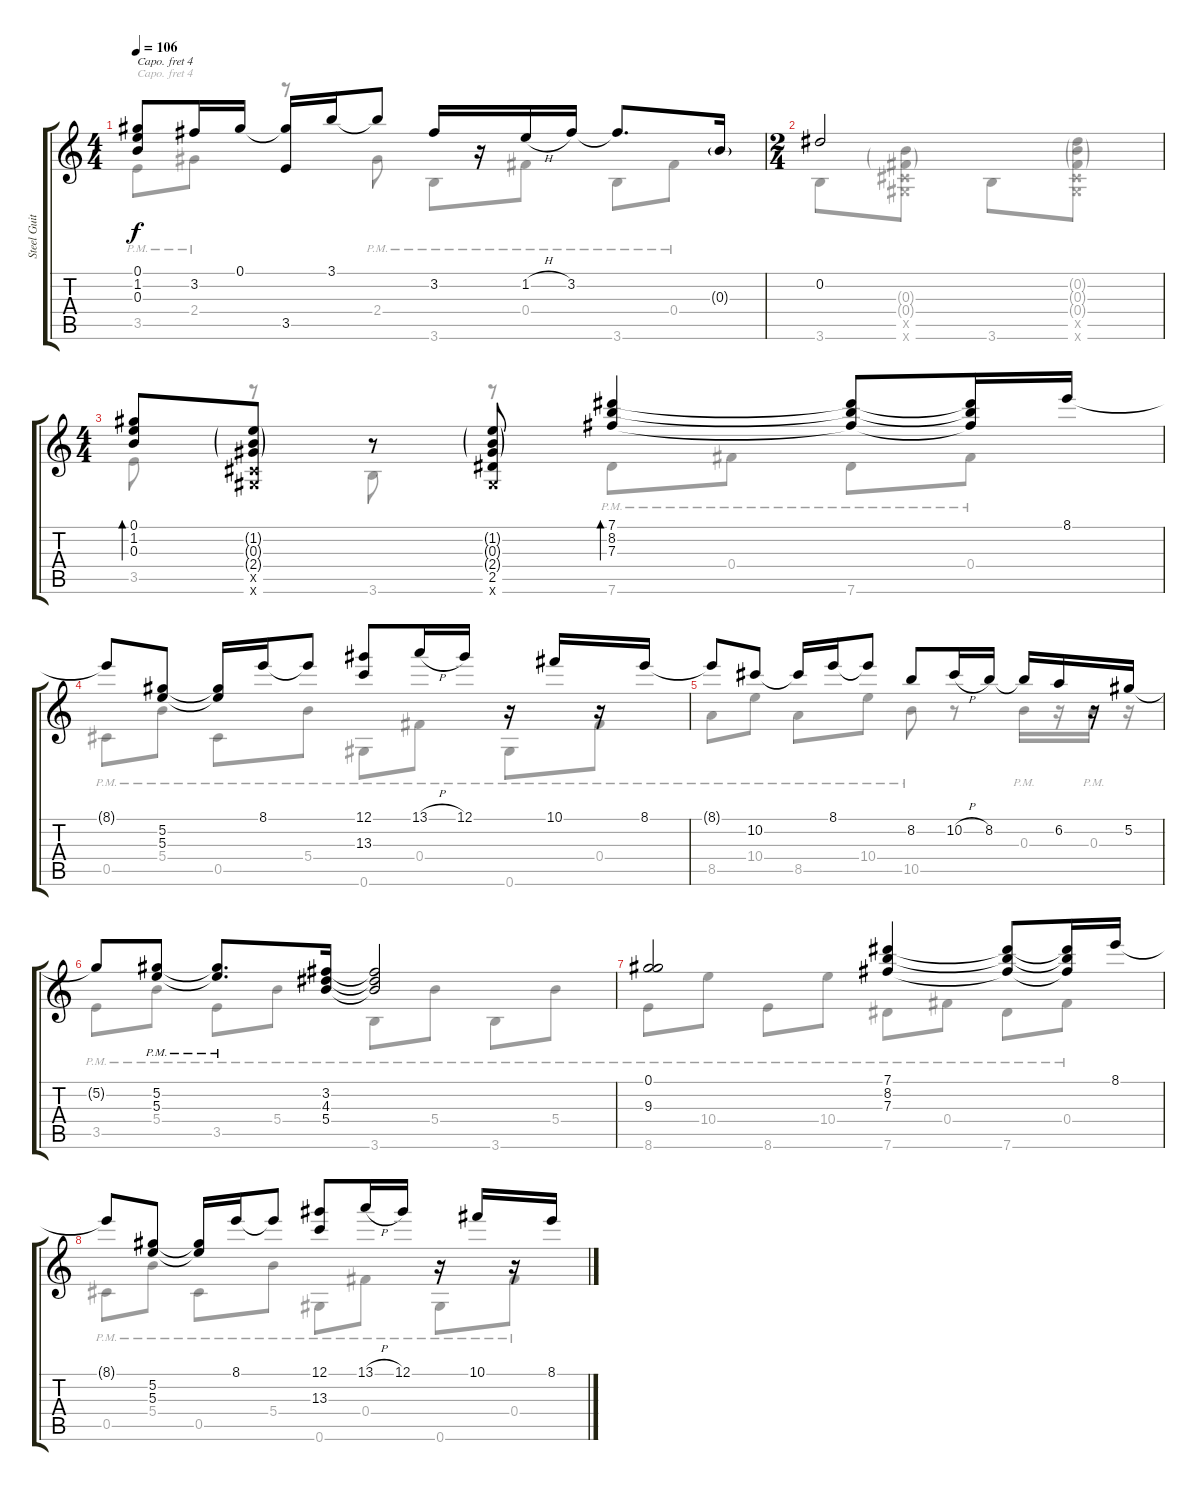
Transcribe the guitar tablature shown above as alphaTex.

\track ("Steel Guitar" "Steel Guit") {instrument acousticguitarsteel}
\staff {score tabs}
\capo 4
\tuning (E4 B3 G3 D3 A2 E2) {hide}
\voice
\ts (4 4)
\tempo 106
\clef g2
\ks c
(0.1 1.2 0.3).8{dy f} 3.2.16 0.1.16 (0.1{t} 3.5).16 3.1.16 3.1{t}.8 3.2.16 r.16 1.2{h}.16 3.2.16 3.2{t}.8{d} 0.3{g}.16 |
\ts (2 4)
0.2.2 |
\ts (4 4)
(0.1 1.2 0.3).8{bd 60} (1.2{g} 0.3{g} 2.4{g} 0.5{x} 0.6{x}).8 r.8 (1.2{g} 0.3{g} 2.4{g} 2.5 0.6{x}).8 (7.1 8.2 7.3).4{bd 60} (7.1{t} 8.2{t} 7.3{t}).8 (7.1{t} 8.2{t} 7.3{t}).16 8.1.16 |
8.1{t}.8 (5.2 5.3).8 (5.2{t} 5.3{t}).16 8.1.16 8.1{t}.8 (12.1 13.3).8 13.1{h}.16 12.1.16 r.16 10.1.16 r.16 8.1.16 |
8.1{t}.8 10.2.8 10.2{t}.16 8.1.16 8.1{t}.8 8.2.8 10.2{h}.16 8.2.16 8.2{t}.16 6.2.16 r.16 5.2.16 |
5.2{t}.8 (5.2 5.3{pm}).8 (5.2{t} 5.3{pm t}).8{d} (3.2 4.3 5.4).16 (3.2{t} 4.3{t} 5.4{t}).2 |
(0.1 9.3).2 (7.1 8.2 7.3).4 (7.1{t} 8.2{t} 7.3{t}).8 (7.1{t} 8.2{t} 7.3{t}).16 8.1.16 |
8.1{t}.8 (5.2 5.3).8 (5.2{t} 5.3{t}).16 8.1.16 8.1{t}.8 (12.1 13.3).8 13.1{h}.16 12.1.16 r.16 10.1.16 r.16 8.1.16
\voice
\clef g2
\ottava regular
\simile none
\ks c
3.5{pm}.8{dy f} 2.4{pm}.8 r.8 2.4{pm}.8 3.6{pm}.8 0.4{pm}.8 3.6{pm}.8 0.4{pm}.8 |
3.6.8 (0.3{g} 0.4{g} 0.5{x} 0.6{x}).8 3.6.8 (0.2{g} 0.3{g} 0.4{g} 0.5{x} 0.6{x}).8 |
3.5.8 r.8 3.6.8 r.8 7.6{pm}.8 0.4{pm}.8 7.6{pm}.8 0.4{pm}.8 |
0.5{pm}.8 5.4{pm}.8 0.5{pm}.8 5.4{pm}.8 0.6{pm}.8 0.4{pm}.8 0.6{pm}.8 0.4{pm}.8 |
8.5{pm}.8 10.4{pm}.8 8.5{pm}.8 10.4{pm}.8 10.5{pm}.8 r.8 0.3{pm}.16 r.16 0.3{pm}.16 r.16 |
3.5{pm}.8 5.4{pm}.8 3.5{pm}.8 5.4{pm}.8 3.6{pm}.8 5.4{pm}.8 3.6{pm}.8 5.4{pm}.8 |
8.6{pm}.8 10.4{pm}.8 8.6{pm}.8 10.4{pm}.8 7.6{pm}.8 0.4{pm}.8 7.6{pm}.8 0.4{pm}.8 |
0.5{pm}.8 5.4{pm}.8 0.5{pm}.8 5.4{pm}.8 0.6{pm}.8 0.4{pm}.8 0.6{pm}.8 0.4{pm}.8
